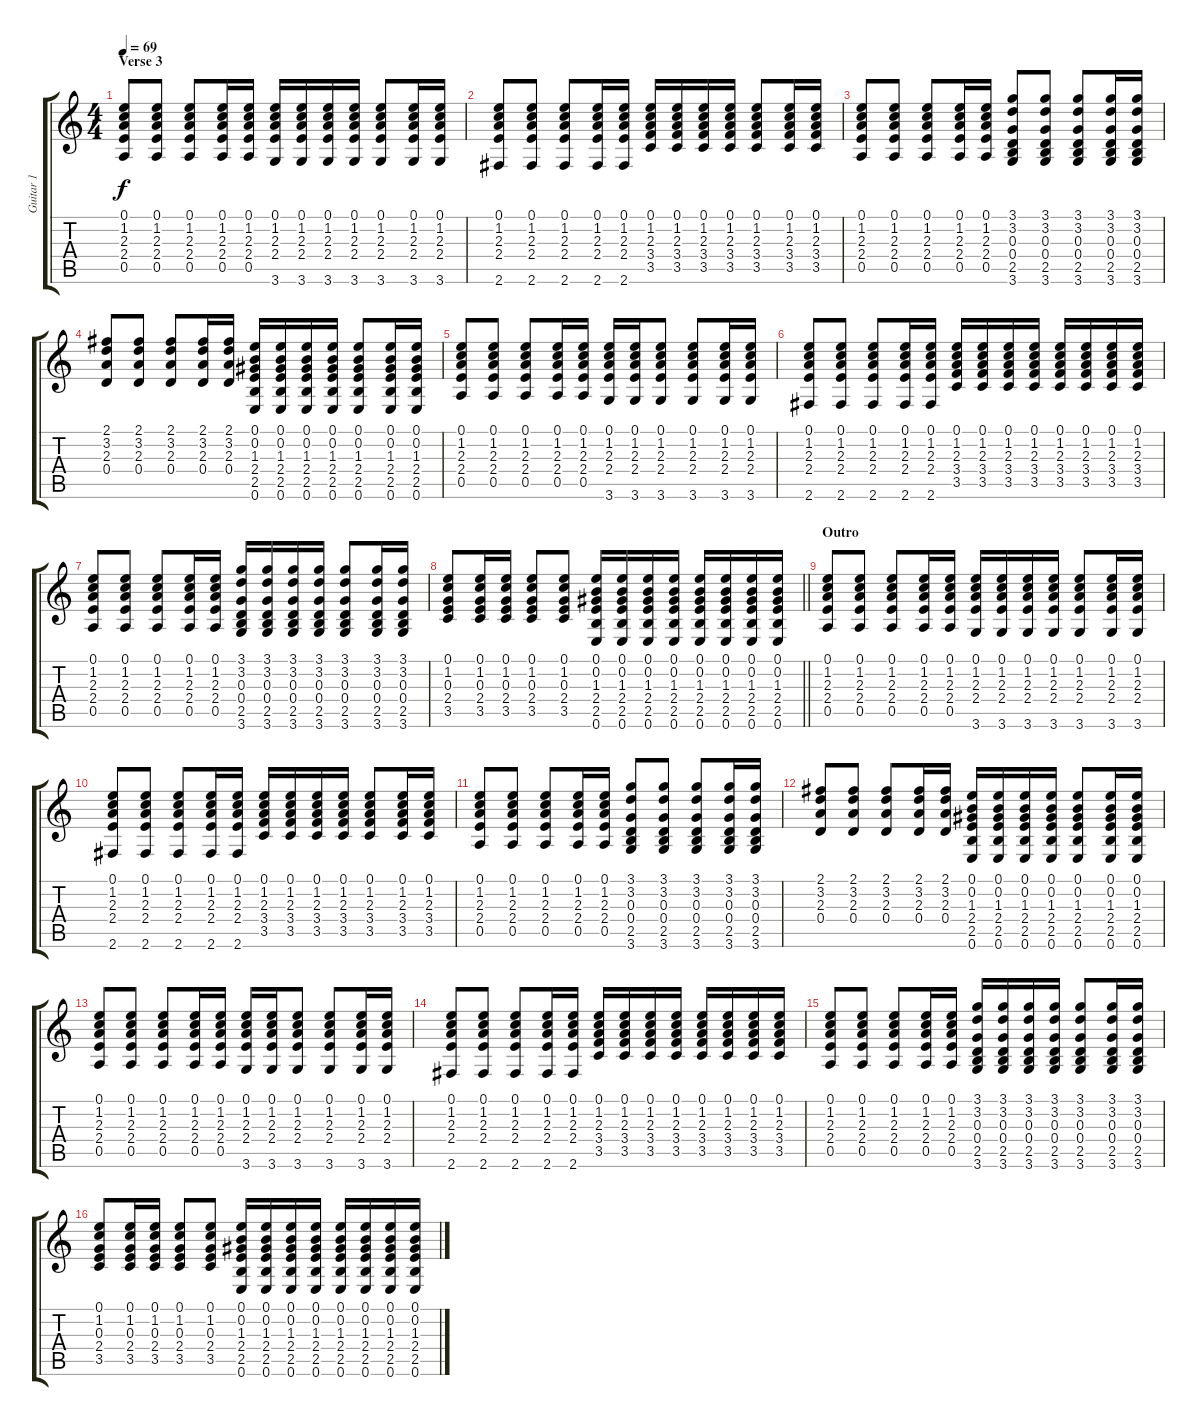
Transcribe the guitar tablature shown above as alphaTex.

\track ("Guitar 1" "Guitar 1") {instrument electricguitarclean}
\staff {score tabs}
\tuning (E4 B3 G3 D3 A2 E2) {hide}
\ts (4 4)
\section ("" "Verse 3")
\tempo 69
\clef g2
\ks c
(0.1 1.2 2.3 2.4 0.5).8{dy f} (0.1 1.2 2.3 2.4 0.5).8 (0.1 1.2 2.3 2.4 0.5).8 (0.1 1.2 2.3 2.4 0.5).16 (0.1 1.2 2.3 2.4 0.5).16 (0.1 1.2 2.3 2.4 3.6).16 (0.1 1.2 2.3 2.4 3.6).16 (0.1 1.2 2.3 2.4 3.6).16 (0.1 1.2 2.3 2.4 3.6).16 (0.1 1.2 2.3 2.4 3.6).8 (0.1 1.2 2.3 2.4 3.6).16 (0.1 1.2 2.3 2.4 3.6).16 |
(0.1 1.2 2.3 2.4 2.6).8 (0.1 1.2 2.3 2.4 2.6).8 (0.1 1.2 2.3 2.4 2.6).8 (0.1 1.2 2.3 2.4 2.6).16 (0.1 1.2 2.3 2.4 2.6).16 (0.1 1.2 2.3 3.4 3.5).16 (0.1 1.2 2.3 3.4 3.5).16 (0.1 1.2 2.3 3.4 3.5).16 (0.1 1.2 2.3 3.4 3.5).16 (0.1 1.2 2.3 3.4 3.5).8 (0.1 1.2 2.3 3.4 3.5).16 (0.1 1.2 2.3 3.4 3.5).16 |
(0.1 1.2 2.3 2.4 0.5).8 (0.1 1.2 2.3 2.4 0.5).8 (0.1 1.2 2.3 2.4 0.5).8 (0.1 1.2 2.3 2.4 0.5).16 (0.1 1.2 2.3 2.4 0.5).16 (3.1 3.2 0.3 0.4 2.5 3.6).8 (3.1 3.2 0.3 0.4 2.5 3.6).8 (3.1 3.2 0.3 0.4 2.5 3.6).8 (3.1 3.2 0.3 0.4 2.5 3.6).16 (3.1 3.2 0.3 0.4 2.5 3.6).16 |
(2.1 3.2 2.3 0.4).8 (2.1 3.2 2.3 0.4).8 (2.1 3.2 2.3 0.4).8 (2.1 3.2 2.3 0.4).16 (2.1 3.2 2.3 0.4).16 (0.1 0.2 1.3 2.4 2.5 0.6).16 (0.1 0.2 1.3 2.4 2.5 0.6).16 (0.1 0.2 1.3 2.4 2.5 0.6).16 (0.1 0.2 1.3 2.4 2.5 0.6).16 (0.1 0.2 1.3 2.4 2.5 0.6).8 (0.1 0.2 1.3 2.4 2.5 0.6).16 (0.1 0.2 1.3 2.4 2.5 0.6).16 |
(0.1 1.2 2.3 2.4 0.5).8 (0.1 1.2 2.3 2.4 0.5).8 (0.1 1.2 2.3 2.4 0.5).8 (0.1 1.2 2.3 2.4 0.5).16 (0.1 1.2 2.3 2.4 0.5).16 (0.1 1.2 2.3 2.4 3.6).16 (0.1 1.2 2.3 2.4 3.6).16 (0.1 1.2 2.3 2.4 3.6).8 (0.1 1.2 2.3 2.4 3.6).8 (0.1 1.2 2.3 2.4 3.6).16 (0.1 1.2 2.3 2.4 3.6).16 |
(0.1 1.2 2.3 2.4 2.6).8 (0.1 1.2 2.3 2.4 2.6).8 (0.1 1.2 2.3 2.4 2.6).8 (0.1 1.2 2.3 2.4 2.6).16 (0.1 1.2 2.3 2.4 2.6).16 (0.1 1.2 2.3 3.4 3.5).16 (0.1 1.2 2.3 3.4 3.5).16 (0.1 1.2 2.3 3.4 3.5).16 (0.1 1.2 2.3 3.4 3.5).16 (0.1 1.2 2.3 3.4 3.5).16 (0.1 1.2 2.3 3.4 3.5).16 (0.1 1.2 2.3 3.4 3.5).16 (0.1 1.2 2.3 3.4 3.5).16 |
(0.1 1.2 2.3 2.4 0.5).8 (0.1 1.2 2.3 2.4 0.5).8 (0.1 1.2 2.3 2.4 0.5).8 (0.1 1.2 2.3 2.4 0.5).16 (0.1 1.2 2.3 2.4 0.5).16 (3.1 3.2 0.3 0.4 2.5 3.6).16 (3.1 3.2 0.3 0.4 2.5 3.6).16 (3.1 3.2 0.3 0.4 2.5 3.6).16 (3.1 3.2 0.3 0.4 2.5 3.6).16 (3.1 3.2 0.3 0.4 2.5 3.6).8 (3.1 3.2 0.3 0.4 2.5 3.6).16 (3.1 3.2 0.3 0.4 2.5 3.6).16 |
\barLineRight lightlight
(0.1 1.2 0.3 2.4 3.5).8 (0.1 1.2 0.3 2.4 3.5).16 (0.1 1.2 0.3 2.4 3.5).16 (0.1 1.2 0.3 2.4 3.5).8 (0.1 1.2 0.3 2.4 3.5).8 (0.1 0.2 1.3 2.4 2.5 0.6).16 (0.1 0.2 1.3 2.4 2.5 0.6).16 (0.1 0.2 1.3 2.4 2.5 0.6).16 (0.1 0.2 1.3 2.4 2.5 0.6).16 (0.1 0.2 1.3 2.4 2.5 0.6).16 (0.1 0.2 1.3 2.4 2.5 0.6).16 (0.1 0.2 1.3 2.4 2.5 0.6).16 (0.1 0.2 1.3 2.4 2.5 0.6).16 |
\section ("" "Outro")
(0.1 1.2 2.3 2.4 0.5).8 (0.1 1.2 2.3 2.4 0.5).8 (0.1 1.2 2.3 2.4 0.5).8 (0.1 1.2 2.3 2.4 0.5).16 (0.1 1.2 2.3 2.4 0.5).16 (0.1 1.2 2.3 2.4 3.6).16 (0.1 1.2 2.3 2.4 3.6).16 (0.1 1.2 2.3 2.4 3.6).16 (0.1 1.2 2.3 2.4 3.6).16 (0.1 1.2 2.3 2.4 3.6).8 (0.1 1.2 2.3 2.4 3.6).16 (0.1 1.2 2.3 2.4 3.6).16 |
(0.1 1.2 2.3 2.4 2.6).8 (0.1 1.2 2.3 2.4 2.6).8 (0.1 1.2 2.3 2.4 2.6).8 (0.1 1.2 2.3 2.4 2.6).16 (0.1 1.2 2.3 2.4 2.6).16 (0.1 1.2 2.3 3.4 3.5).16 (0.1 1.2 2.3 3.4 3.5).16 (0.1 1.2 2.3 3.4 3.5).16 (0.1 1.2 2.3 3.4 3.5).16 (0.1 1.2 2.3 3.4 3.5).8 (0.1 1.2 2.3 3.4 3.5).16 (0.1 1.2 2.3 3.4 3.5).16 |
(0.1 1.2 2.3 2.4 0.5).8 (0.1 1.2 2.3 2.4 0.5).8 (0.1 1.2 2.3 2.4 0.5).8 (0.1 1.2 2.3 2.4 0.5).16 (0.1 1.2 2.3 2.4 0.5).16 (3.1 3.2 0.3 0.4 2.5 3.6).8 (3.1 3.2 0.3 0.4 2.5 3.6).8 (3.1 3.2 0.3 0.4 2.5 3.6).8 (3.1 3.2 0.3 0.4 2.5 3.6).16 (3.1 3.2 0.3 0.4 2.5 3.6).16 |
(2.1 3.2 2.3 0.4).8 (2.1 3.2 2.3 0.4).8 (2.1 3.2 2.3 0.4).8 (2.1 3.2 2.3 0.4).16 (2.1 3.2 2.3 0.4).16 (0.1 0.2 1.3 2.4 2.5 0.6).16 (0.1 0.2 1.3 2.4 2.5 0.6).16 (0.1 0.2 1.3 2.4 2.5 0.6).16 (0.1 0.2 1.3 2.4 2.5 0.6).16 (0.1 0.2 1.3 2.4 2.5 0.6).8 (0.1 0.2 1.3 2.4 2.5 0.6).16 (0.1 0.2 1.3 2.4 2.5 0.6).16 |
(0.1 1.2 2.3 2.4 0.5).8 (0.1 1.2 2.3 2.4 0.5).8 (0.1 1.2 2.3 2.4 0.5).8 (0.1 1.2 2.3 2.4 0.5).16 (0.1 1.2 2.3 2.4 0.5).16 (0.1 1.2 2.3 2.4 3.6).16 (0.1 1.2 2.3 2.4 3.6).16 (0.1 1.2 2.3 2.4 3.6).8 (0.1 1.2 2.3 2.4 3.6).8 (0.1 1.2 2.3 2.4 3.6).16 (0.1 1.2 2.3 2.4 3.6).16 |
(0.1 1.2 2.3 2.4 2.6).8 (0.1 1.2 2.3 2.4 2.6).8 (0.1 1.2 2.3 2.4 2.6).8 (0.1 1.2 2.3 2.4 2.6).16 (0.1 1.2 2.3 2.4 2.6).16 (0.1 1.2 2.3 3.4 3.5).16 (0.1 1.2 2.3 3.4 3.5).16 (0.1 1.2 2.3 3.4 3.5).16 (0.1 1.2 2.3 3.4 3.5).16 (0.1 1.2 2.3 3.4 3.5).16 (0.1 1.2 2.3 3.4 3.5).16 (0.1 1.2 2.3 3.4 3.5).16 (0.1 1.2 2.3 3.4 3.5).16 |
(0.1 1.2 2.3 2.4 0.5).8 (0.1 1.2 2.3 2.4 0.5).8 (0.1 1.2 2.3 2.4 0.5).8 (0.1 1.2 2.3 2.4 0.5).16 (0.1 1.2 2.3 2.4 0.5).16 (3.1 3.2 0.3 0.4 2.5 3.6).16 (3.1 3.2 0.3 0.4 2.5 3.6).16 (3.1 3.2 0.3 0.4 2.5 3.6).16 (3.1 3.2 0.3 0.4 2.5 3.6).16 (3.1 3.2 0.3 0.4 2.5 3.6).8 (3.1 3.2 0.3 0.4 2.5 3.6).16 (3.1 3.2 0.3 0.4 2.5 3.6).16 |
(0.1 1.2 0.3 2.4 3.5).8 (0.1 1.2 0.3 2.4 3.5).16 (0.1 1.2 0.3 2.4 3.5).16 (0.1 1.2 0.3 2.4 3.5).8 (0.1 1.2 0.3 2.4 3.5).8 (0.1 0.2 1.3 2.4 2.5 0.6).16 (0.1 0.2 1.3 2.4 2.5 0.6).16 (0.1 0.2 1.3 2.4 2.5 0.6).16 (0.1 0.2 1.3 2.4 2.5 0.6).16 (0.1 0.2 1.3 2.4 2.5 0.6).16 (0.1 0.2 1.3 2.4 2.5 0.6).16 (0.1 0.2 1.3 2.4 2.5 0.6).16 (0.1 0.2 1.3 2.4 2.5 0.6).16
